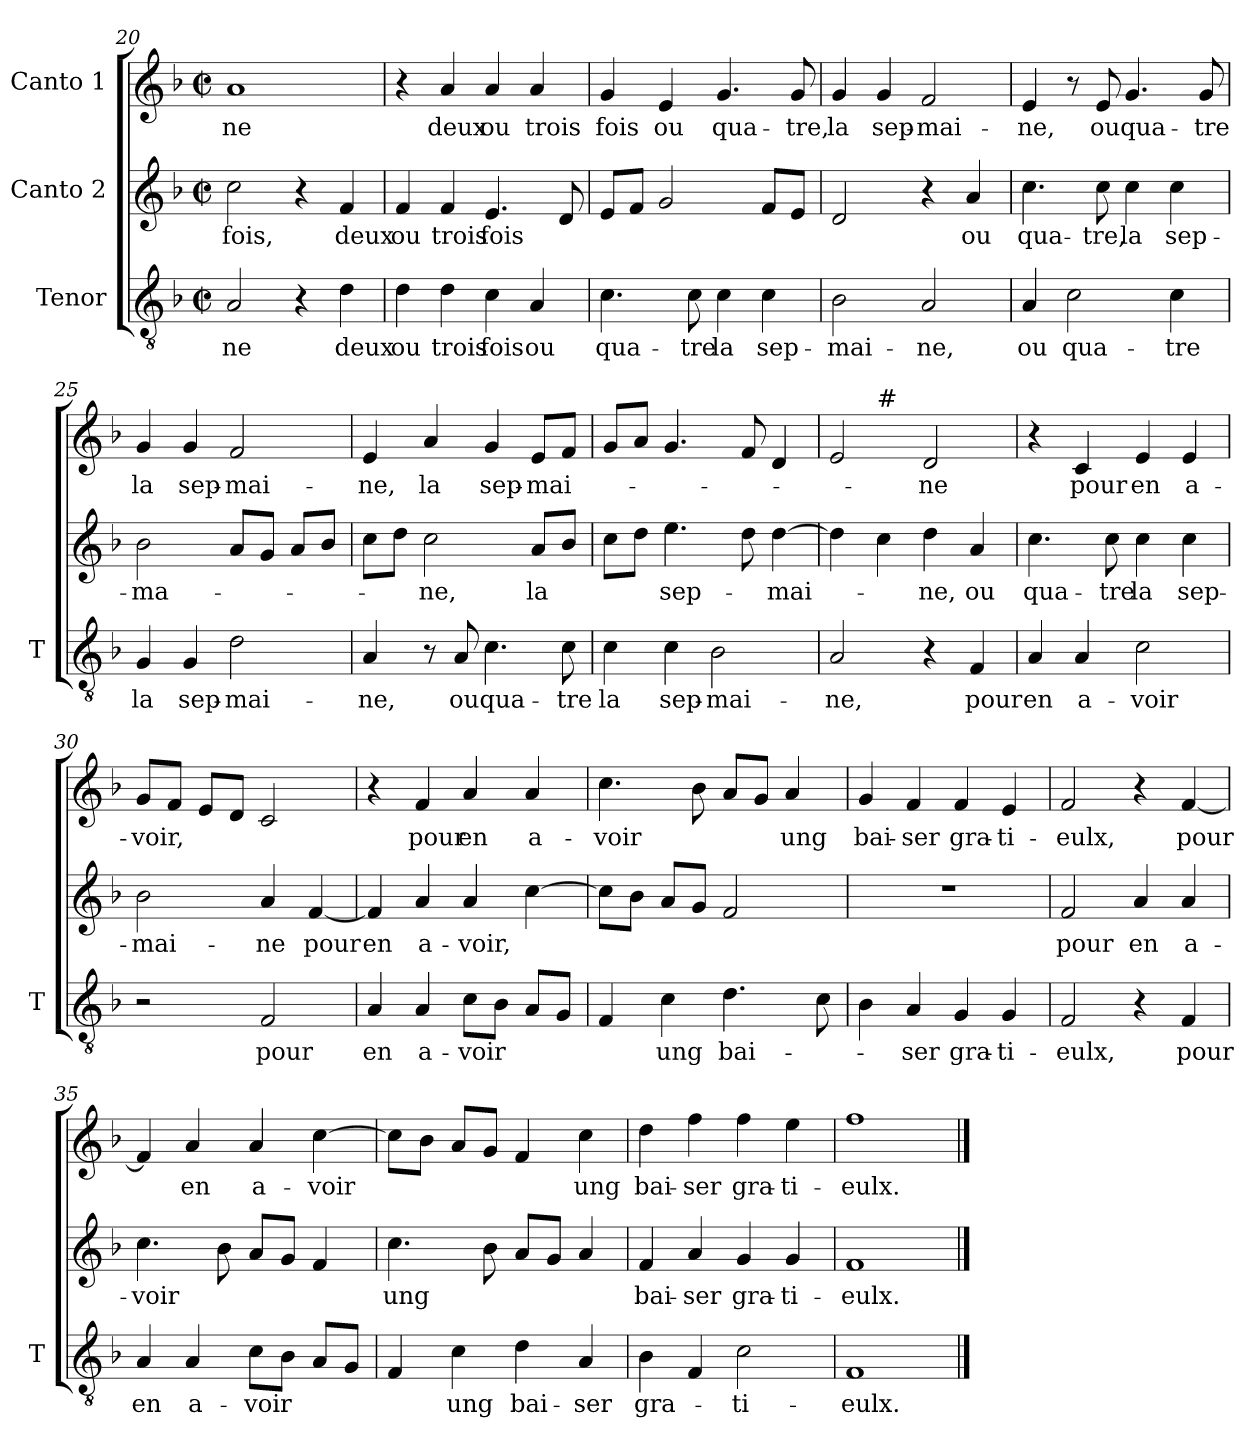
**kern	**text	**kern	**text	**kern	**text
*part3	*part3	*part2	*part2	*part1	*part1
*staff3	*staff3	*staff2	*staff2	*staff1	*staff1
*I"Tenor	*	*I"Canto 2	*	*I"Canto 1	*
*I'T	*	*	*	*	*
!!LO:LB:g=z
*clefGv2	*	*clefG2	*	*clefG2	*
*k[b-]	*	*k[b-]	*	*k[b-]	*
*F:	*	*F:	*	*F:	*
*M2/2	*	*M2/2	*	*M2/2	*
*met(c|)	*	*met(c|)	*	*met(c|)	*
=20	=20	=20	=20	=20	=20
!	!LO:LY:b	!	!LO:LY:b	!	!LO:LY:b
2A/	-ne	2cc\	fois,	1a	-ne
4r	.	4r	.	.	.
!	!LO:LY:b	!	!LO:LY:b	!	!
4d\	deux	4f/	deux	.	.
=21	=21	=21	=21	=21	=21
!	!LO:LY:b	!	!LO:LY:b	!	!
4d\	ou	4f/	ou	4r	.
!	!LO:LY:b	!	!LO:LY:b	!	!LO:LY:b
4d\	trois	4f/	trois	4a/	deux
!	!LO:LY:b	!	!LO:LY:b	!	!LO:LY:b
4c\	fois	4.e/	fois	4a/	ou
!	!LO:LY:b	!	!	!	!LO:LY:b
4A/	ou	.	.	4a/	trois
.	.	8d/	.	.	.
=22	=22	=22	=22	=22	=22
!	!LO:LY:b	!	!	!	!LO:LY:b
4.c\	qua-	8e/L	.	4g/	fois
.	.	8f/J	.	.	.
!	!	!	!	!	!LO:LY:b
.	.	2g/	.	4e/	ou
!	!LO:LY:b	!	!	!	!
8c\	-tre	.	.	.	.
!	!LO:LY:b	!	!	!	!LO:LY:b
4c\	la	.	.	4.g/	qua-
!	!LO:LY:b	!	!	!	!
4c\	sep-	8f/L	.	.	.
!	!	!	!	!	!LO:LY:b
.	.	8e/J	.	8g/	-tre,
=23	=23	=23	=23	=23	=23
!	!LO:LY:b	!	!	!	!LO:LY:b
2B-\	-mai-	2d/	.	4g/	la
!	!	!	!	!	!LO:LY:b
.	.	.	.	4g/	sep-
!	!LO:LY:b	!	!	!	!LO:LY:b
2A/	-ne,	4r	.	2f/	-mai-
!	!	!	!LO:LY:b	!	!
.	.	4a/	ou	.	.
=24	=24	=24	=24	=24	=24
!	!LO:LY:b	!	!LO:LY:b	!	!LO:LY:b
4A/	ou	4.cc\	qua-	4e/	-ne,
!	!LO:LY:b	!	!	!	!
2c\	qua-	.	.	8r	.
!	!	!	!LO:LY:b	!	!LO:LY:b
.	.	8cc\	-tre,	8e/	ou
!	!	!	!LO:LY:b	!	!LO:LY:b
.	.	4cc\	la	4.g/	qua-
!	!LO:LY:b	!	!LO:LY:b	!	!
4c\	-tre	4cc\	sep-	.	.
!	!	!	!	!	!LO:LY:b
.	.	.	.	8g/	-tre
!!LO:LB:g=z
=25	=25	=25	=25	=25	=25
!	!LO:LY:b	!	!LO:LY:b	!	!LO:LY:b
4G/	la	2b-\	-ma-	4g/	la
!	!LO:LY:b	!	!	!	!LO:LY:b
4G/	sep-	.	.	4g/	sep-
!	!LO:LY:b	!	!	!	!LO:LY:b
2d\	-mai-	8a/L	.	2f/	-mai-
.	.	8g/J	.	.	.
.	.	8a/L	.	.	.
.	.	8b-/J	.	.	.
=26	=26	=26	=26	=26	=26
!	!LO:LY:b	!	!	!	!LO:LY:b
4A/	-ne,	8cc\L	.	4e/	-ne,
.	.	8dd\J	.	.	.
!	!	!	!LO:LY:b	!	!LO:LY:b
8r	.	2cc\	-ne,	4a/	la
!	!LO:LY:b	!	!	!	!
8A/	ou	.	.	.	.
!	!LO:LY:b	!	!	!	!LO:LY:b
4.c\	qua-	.	.	4g/	sep-
!	!	!	!LO:LY:b	!	!LO:LY:b
.	.	8a/L	la	8e/L	-mai-
!	!LO:LY:b	!	!	!	!
8c\	-tre	8b-/J	.	8f/J	.
=27	=27	=27	=27	=27	=27
!	!LO:LY:b	!	!	!	!
4c\	la	8cc\L	.	8g/L	.
.	.	8dd\J	.	8a/J	.
!	!LO:LY:b	!	!LO:LY:b	!	!
4c\	sep-	4.ee\	sep-	4.g/	.
!	!LO:LY:b	!	!	!	!
2B-\	-mai-	.	.	.	.
.	.	8dd\	.	8f/	.
!	!	!	!LO:LY:b	!	!
.	.	[4dd\	-mai-	4d/	.
=28	=28	=28	=28	=28	=28
!	!LO:LY:b	!	!	!	!
*	*	*	*	*^	*
2A/	-ne,	4dd\]	.	2e/	4ryy	.
!	!	!	!	!	!LO:TX:a:t=#	!
.	.	4cc\	.	.	2.ryy	.
!	!	!	!LO:LY:b	!	!	!LO:LY:b
4r	.	4dd\	-ne,	2d/	.	-ne
!	!LO:LY:b	!	!LO:LY:b	!	!	!
4F/	pour	4a/	ou	.	.	.
=29	=29	=29	=29	=29	=29	=29
!	!LO:LY:b	!	!LO:LY:b	!	!	!
*	*	*	*	*v	*v	*
4A/	en	4.cc\	qua-	4r	.
!	!LO:LY:b	!	!	!	!LO:LY:b
4A/	a-	.	.	4c/	pour
!	!	!	!LO:LY:b	!	!
.	.	8cc\	-tre	.	.
!	!LO:LY:b	!	!LO:LY:b	!	!LO:LY:b
2c\	-voir	4cc\	la	4e/	en
!	!	!	!LO:LY:b	!	!LO:LY:b
.	.	4cc\	sep-	4e/	a-
!!LO:PB:g=z
=30	=30	=30	=30	=30	=30
!	!	!	!LO:LY:b	!	!LO:LY:b
2r	.	2b-\	-mai-	8g/L	-voir,
.	.	.	.	8f/J	.
.	.	.	.	8e/L	.
.	.	.	.	8d/J	.
!	!LO:LY:b	!	!LO:LY:b	!	!
2F/	pour	4a/	-ne	2c/	.
!	!	!	!LO:LY:b	!	!
.	.	[4f/	pour	.	.
=31	=31	=31	=31	=31	=31
!	!LO:LY:b	!	!LO:LY:b	!	!
4A/	en	4f/]	en	4r	.
!	!LO:LY:b	!	!LO:LY:b	!	!LO:LY:b
4A/	a-	4a/	a-	4f/	pour
!	!LO:LY:b	!	!LO:LY:b	!	!LO:LY:b
8c\L	-voir	4a/	-voir,	4a/	en
8B-\J	.	.	.	.	.
!	!	!	!	!	!LO:LY:b
8A/L	.	[4cc\	.	4a/	a-
8G/J	.	.	.	.	.
=32	=32	=32	=32	=32	=32
!	!	!	!	!	!LO:LY:b
4F/	.	8cc\L]	.	4.cc\	-voir
.	.	8b-\J	.	.	.
!	!LO:LY:b	!	!	!	!
4c\	ung	8a/L	.	.	.
.	.	8g/J	.	8b-\	.
!	!LO:LY:b	!	!	!	!
4.d\	bai-	2f/	.	8a/L	.
.	.	.	.	8g/J	.
!	!	!	!	!	!LO:LY:b
.	.	.	.	4a/	ung
8c\	.	.	.	.	.
=33	=33	=33	=33	=33	=33
!	!	!	!	!	!LO:LY:b
4B-\	.	1r	.	4g/	bai-
!	!LO:LY:b	!	!	!	!LO:LY:b
4A/	-ser	.	.	4f/	-ser
!	!LO:LY:b	!	!	!	!LO:LY:b
4G/	gra-	.	.	4f/	gra-
!	!LO:LY:b	!	!	!	!LO:LY:b
4G/	-ti-	.	.	4e/	-ti-
=34	=34	=34	=34	=34	=34
!	!LO:LY:b	!	!LO:LY:b	!	!LO:LY:b
2F/	-eulx,	2f/	pour	2f/	-eulx,
!	!	!	!LO:LY:b	!	!
4r	.	4a/	en	4r	.
!	!LO:LY:b	!	!LO:LY:b	!	!LO:LY:b
4F/	pour	4a/	a-	[4f/	pour
!!LO:LB:g=z
=35	=35	=35	=35	=35	=35
!	!LO:LY:b	!	!LO:LY:b	!	!
4A/	en	4.cc\	-voir	4f/]	.
!	!LO:LY:b	!	!	!	!LO:LY:b
4A/	a-	.	.	4a/	en
.	.	8b-\	.	.	.
!	!LO:LY:b	!	!	!	!LO:LY:b
8c\L	-voir	8a/L	.	4a/	a-
8B-\J	.	8g/J	.	.	.
!	!	!	!	!	!LO:LY:b
8A/L	.	4f/	.	[4cc\	-voir
8G/J	.	.	.	.	.
=36	=36	=36	=36	=36	=36
!	!	!	!LO:LY:b	!	!
4F/	.	4.cc\	ung	8cc\L]	.
.	.	.	.	8b-\J	.
!	!LO:LY:b	!	!	!	!
4c\	ung	.	.	8a/L	.
.	.	8b-\	.	8g/J	.
!	!LO:LY:b	!	!	!	!
4d\	bai-	8a/L	.	4f/	.
.	.	8g/J	.	.	.
!	!LO:LY:b	!	!	!	!LO:LY:b
4A/	-ser	4a/	.	4cc\	ung
=37	=37	=37	=37	=37	=37
!	!LO:LY:b	!	!LO:LY:b	!	!LO:LY:b
4B-\	gra-	4f/	bai-	4dd\	bai-
!	!	!	!LO:LY:b	!	!LO:LY:b
4F/	.	4a/	-ser	4ff\	-ser
!	!LO:LY:b	!	!LO:LY:b	!	!LO:LY:b
2c\	-ti-	4g/	gra-	4ff\	gra-
!	!	!	!LO:LY:b	!	!LO:LY:b
.	.	4g/	-ti-	4ee\	-ti-
=38	=38	=38	=38	=38	=38
!	!LO:LY:b	!	!LO:LY:b	!	!LO:LY:b
1F	-eulx.	1f	-eulx.	1ff	-eulx.
==	==	==	==	==	==
*-	*-	*-	*-	*-	*-
